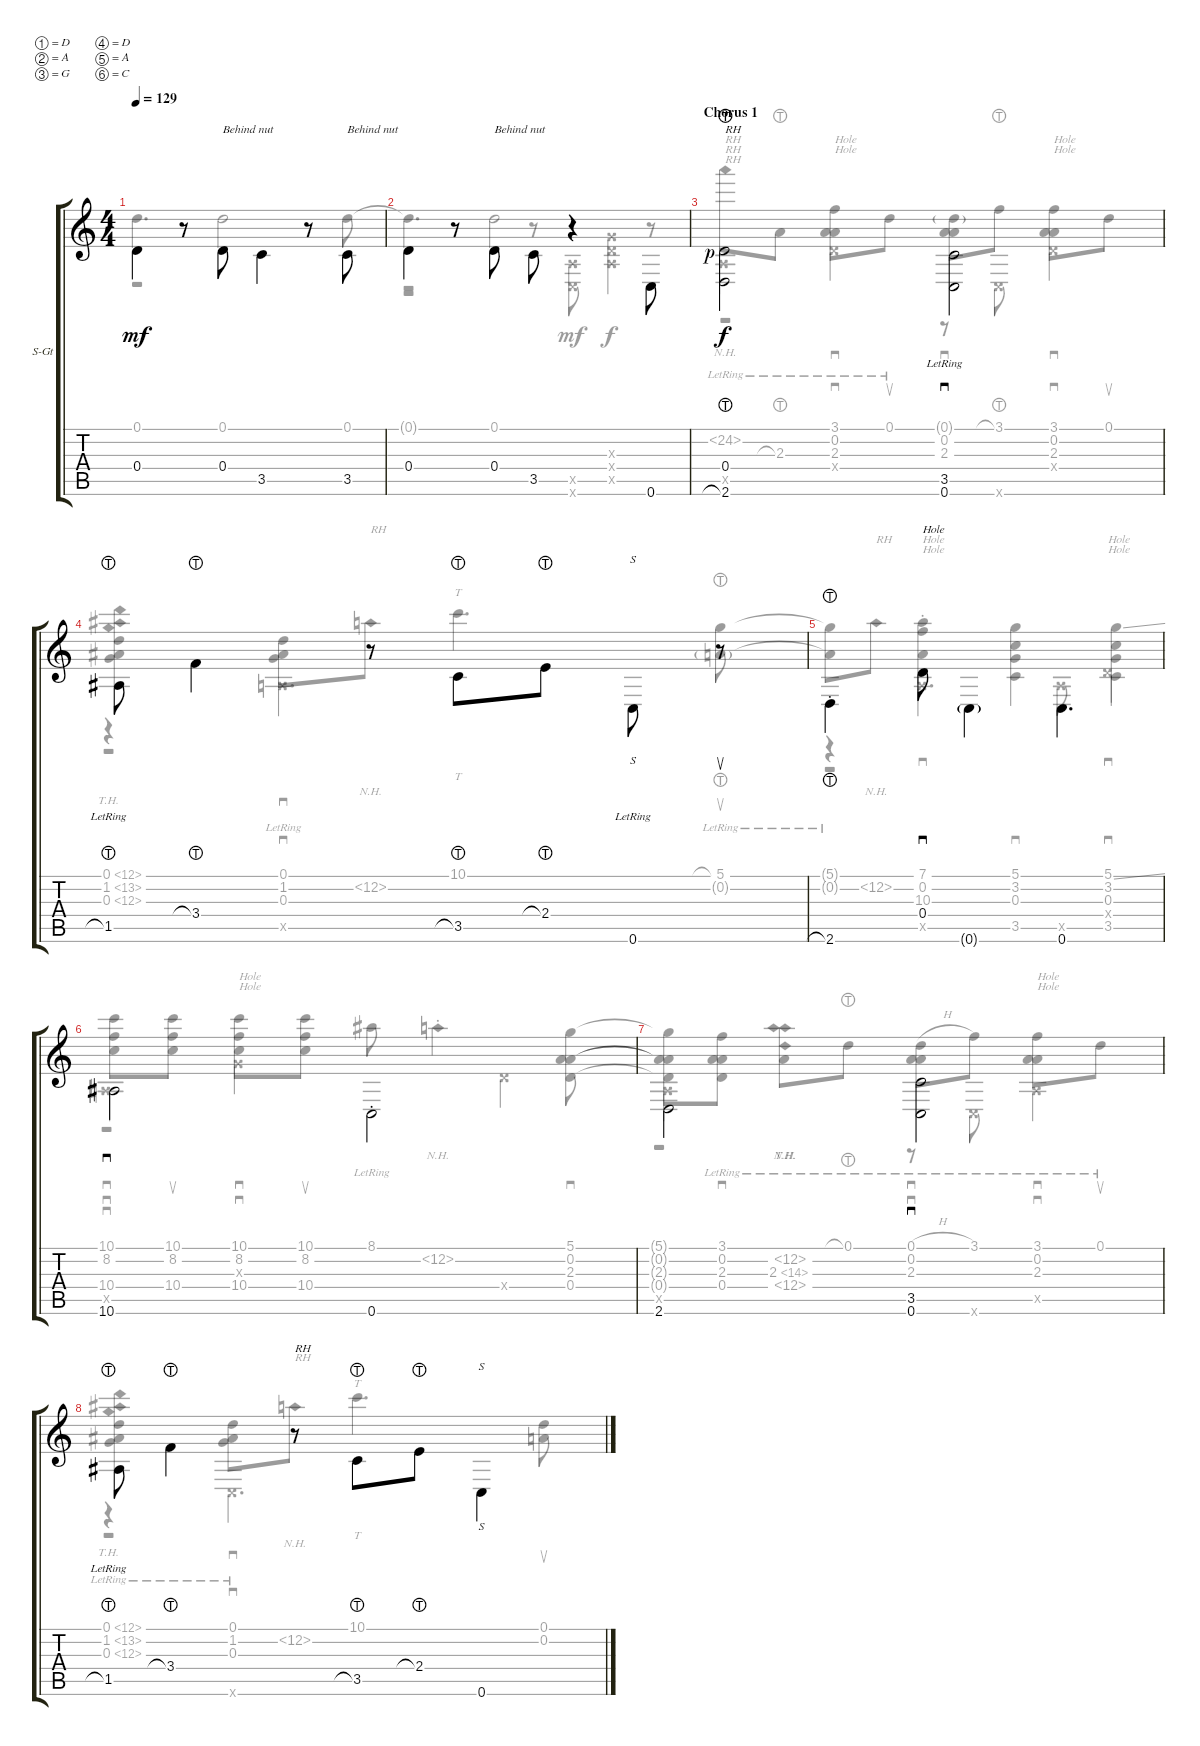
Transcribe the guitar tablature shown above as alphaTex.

\defaultSystemsLayout 4
\bracketExtendMode groupsimilarinstruments
\firstSystemTrackNameOrientation horizontal
\otherSystemsTrackNameOrientation horizontal
\track ("Steel Guitar" "S-Gt") {instrument acousticguitarsteel}
\staff {score tabs}
\tuning (D4 A3 G3 D3 A2 C2)
\voice
\ts (4 4)
\tempo 129
\clef g2
\scale
0.507461
\ks c
0.4.4{dy mf beam invert} r.8{beam invert} 0.4.8{txt "Behind nut" beam invert} 3.5.4{beam invert} r.8{beam invert} 3.5.8{txt "Behind nut" beam invert} |
\scale
0.492439 0.4.4{beam invert} r.8{beam invert} 0.4.8{txt "Behind nut" beam invert} 3.5.8{beam invert} r.4{beam invert} 0.6.8{beam invert} |
\section ("" "Chorus 1")
\scale
0.502585 (2.6{lht} 0.4{rf 1}).2{txt "RH" dy f beam invert} (0.6{lr} 3.5{lr}).2{sd beam invert} |
\scale
0.497284 1.5{lht lr}.8{beam invert} 3.4{lht}.4{beam invert} r.8{beam invert} 3.5{lht}.8{beam invert} 2.4{lht}.8 0.6{lr}.8{s beam invert} r.8{su beam invert} |
\scale
0.502161 2.6{lht st}.4{beam invert} 0.4.8{sd txt "Hole" beam invert} 0.6{g}.4{beam invert} 0.6.4{d beam invert} |
\scale
0.498023 10.6.2{sd beam invert} 0.6{st}.2{beam invert} |
\scale
0.504261 2.6.2{beam invert} (0.6 3.5).2{sd beam invert} |
\scale
0.495669 1.5{lht lr}.8{beam invert} 3.4{lht}.4{beam invert} r.8{txt "RH" beam invert} 3.5{lht}.8{beam invert} 2.4{lht}.8 0.6.4{s beam invert}
\voice
\clef g2
\ottava regular
\simile none
\scale
0.507461
\ks c
0.1.4{d dy mf} 0.1.2 0.1.8 |
\scale
0.492439 0.1{t}.4{d} 0.1.2 r.8 |
\scale
0.502585 24.2{nh lr}.8{txt "RH" dy f} 2.3{lht lr}.8 (2.3{lr} 0.2 3.1).8{sd txt "Hole"} 0.1{lr}.8{su} (2.3 0.2 0.1{g}).8{sd} 3.1{lht}.8 (3.1 0.2 2.3).8{sd txt "Hole"} 0.1.8{su} |
\scale
0.497284 (0.1{th 12} 1.2{th 12} 0.3{th 12}).4 (0.1{lr} 1.2 0.3).8{sd} 12.2{nh}.8{txt "RH"} 10.1.4{tt d} (5.1{lht} 0.2{g lr}).8{su} |
\scale
0.502161 (5.1{t} 0.2{lr t}).8 12.2{nh}.8{txt "RH"} (10.3 0.2{st} 7.1).4{sd txt "Hole"} (5.1 3.2 0.3 3.5).4{sd} (5.1{ss} 3.2 0.3 3.5).4{sd txt "Hole"} |
\scale
0.498023 (10.4 8.2 10.1).8{sd} (10.1 8.2 10.4).8{su} (10.1 8.2 10.4).8{sd txt "Hole"} (10.4 8.2 10.1).8{su} 8.1{lr}.8 12.2{nh st}.4 (0.4 2.3 0.2 5.1).8{sd} |
\scale
0.504261 (5.1{t} 0.2{t} 2.3{t} 0.4{t}).8 (0.4 2.3 0.2{lr} 3.1).8{sd} (12.2{nh lr} 12.4{nh} 2.3{th 12}).8 0.1{lht lr}.8 (2.3{lr} 0.2 0.1{h}).8{sd} 3.1{lr}.8 (3.1{lr} 0.2 2.3).8{sd txt "Hole"} 0.1{lr}.8{su} |
\scale
0.495669 (0.1{th 12 lr} 1.2{th 12} 0.3{th 12}).4 (0.1{lr} 1.2 0.3).8{sd} 12.2{nh}.8{txt "RH"} 10.1.4{tt d} (0.1 0.2).8{su}
\voice
\clef g2
\ottava regular
\simile none
\scale
0.507461
\ks c
r.1{dy mf} |
\scale
0.492439 r.2 r.8 (0.5{x} 0.6{x}).8 (0.5{x} 0.4{x} 0.3{x}).4{dy f} |
\scale
0.502585 0.5{x}.4{txt "RH"} 0.4{x}.4{sd txt "Hole"} r.8{sd} 0.6{x}.8 0.4{x}.4{sd txt "Hole"} |
\scale
0.497284 r.4 0.5{x}.2{d sd} |
\scale
0.502161 r.4 0.5{x}.4{d sd txt "Hole"} 0.5{x}.8 0.4{x}.4{sd txt "Hole"} |
\scale
0.498023 0.5{x}.4{sd} 0.3{x}.2{sd txt "Hole"} 0.4{x}.4 |
\scale
0.504261 0.5{x}.2 r.8{sd} 0.6{x}.8 0.5{x}.4{sd txt "Hole"} |
\scale
0.495669 r.4 0.6{x}.2{d sd}
\voice
\clef g2
\ottava regular
\simile none
\scale
0.507461
\ks c
r.1{dy mf} |
\scale
0.492439 r.1 |
\scale
0.502585 r.1{txt "RH"} |
\scale
0.497284 r.1 |
\scale
0.502161 r.1 |
\scale
0.498023 r.1{sd} |
\scale
0.504261 r.1 |
\scale
0.495669 r.1
